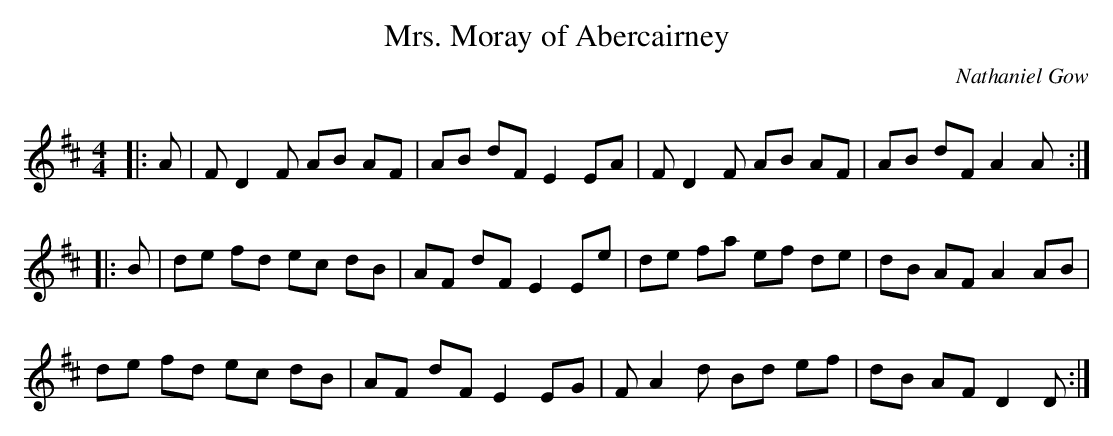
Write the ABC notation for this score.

X:1
T: Mrs. Moray of Abercairney
C:Nathaniel Gow
Q: 232
K:D
M:4/4
L:1/8
|:A|FD2F AB AF|AB dF E2 EA|FD2F AB AF|AB dF A2 A:|
|:B|de fd ec dB|AF dF E2 Ee|de fa ef de|dB AF A2 AB|
de fd ec dB|AF dF E2 EG|FA2d Bd ef|dB AF D2 D:|
